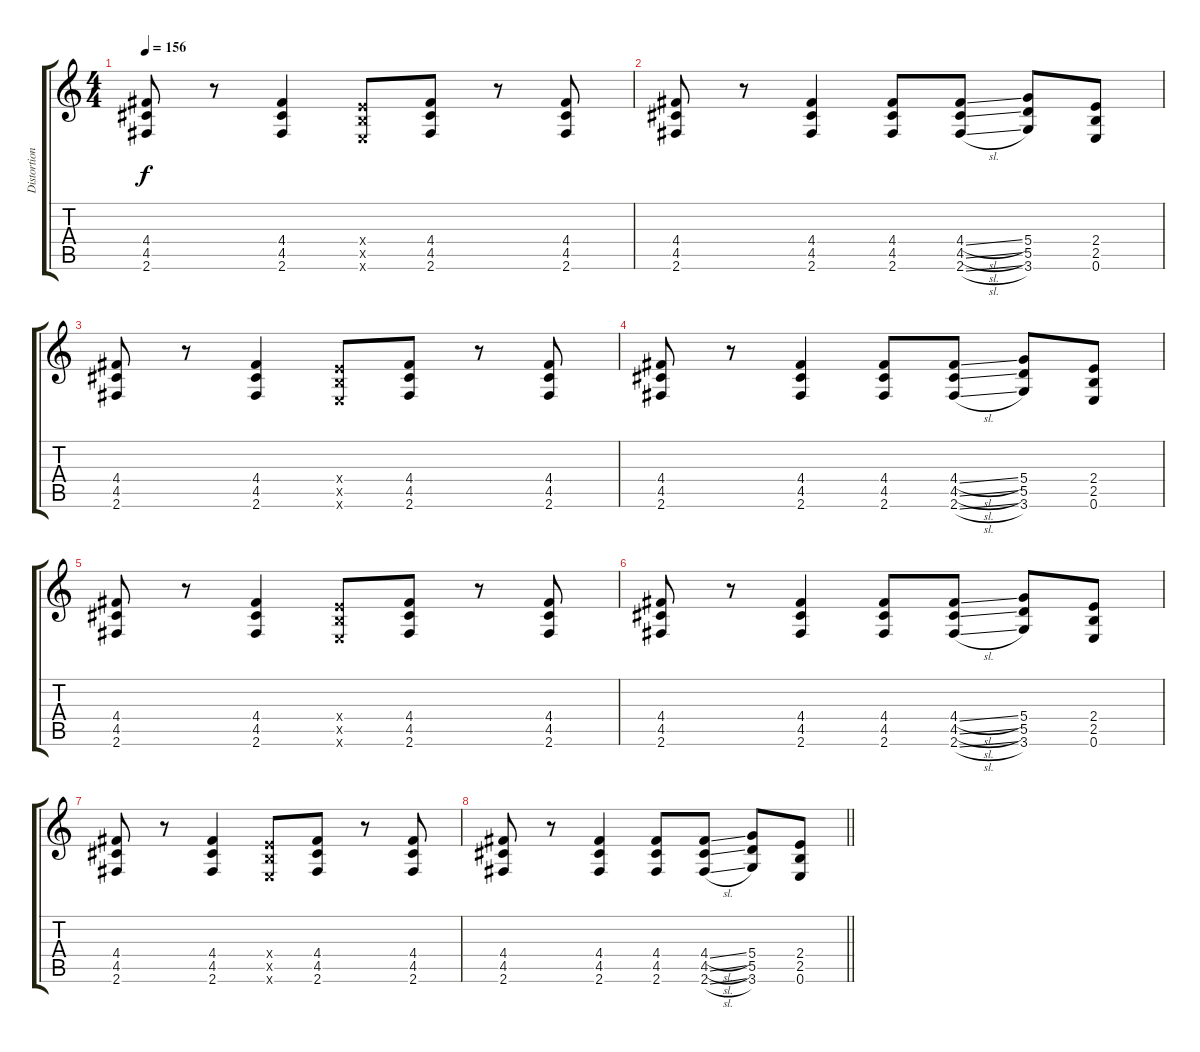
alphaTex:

\track ("Distortion" "Distortion") {instrument distortionguitar}
\staff {score tabs}
\tuning (E4 B3 G3 D3 A2 E2) {hide}
\ts (4 4)
\tempo 156
\clef g2
\ks c
(4.4 4.5 2.6).8{dy f} r.8 (4.4 4.5 2.6).4 (2.4{x} 2.5{x} 0.6{x}).8 (4.4 4.5 2.6).8 r.8 (4.4 4.5 2.6).8 |
(4.4 4.5 2.6).8 r.8 (4.4 4.5 2.6).4 (4.4 4.5 2.6).8 (4.4{sl} 4.5{sl} 2.6{sl}).8 (5.4 5.5 3.6).8 (2.4 2.5 0.6).8 |
(4.4 4.5 2.6).8 r.8 (4.4 4.5 2.6).4 (2.4{x} 2.5{x} 0.6{x}).8 (4.4 4.5 2.6).8 r.8 (4.4 4.5 2.6).8 |
(4.4 4.5 2.6).8 r.8 (4.4 4.5 2.6).4 (4.4 4.5 2.6).8 (4.4{sl} 4.5{sl} 2.6{sl}).8 (5.4 5.5 3.6).8 (2.4 2.5 0.6).8 |
(4.4 4.5 2.6).8 r.8 (4.4 4.5 2.6).4 (2.4{x} 2.5{x} 0.6{x}).8 (4.4 4.5 2.6).8 r.8 (4.4 4.5 2.6).8 |
(4.4 4.5 2.6).8 r.8 (4.4 4.5 2.6).4 (4.4 4.5 2.6).8 (4.4{sl} 4.5{sl} 2.6{sl}).8 (5.4 5.5 3.6).8 (2.4 2.5 0.6).8 |
(4.4 4.5 2.6).8 r.8 (4.4 4.5 2.6).4 (2.4{x} 2.5{x} 0.6{x}).8 (4.4 4.5 2.6).8 r.8 (4.4 4.5 2.6).8 |
\barLineRight lightlight
(4.4 4.5 2.6).8 r.8 (4.4 4.5 2.6).4 (4.4 4.5 2.6).8 (4.4{sl} 4.5{sl} 2.6{sl}).8 (5.4 5.5 3.6).8 (2.4 2.5 0.6).8
